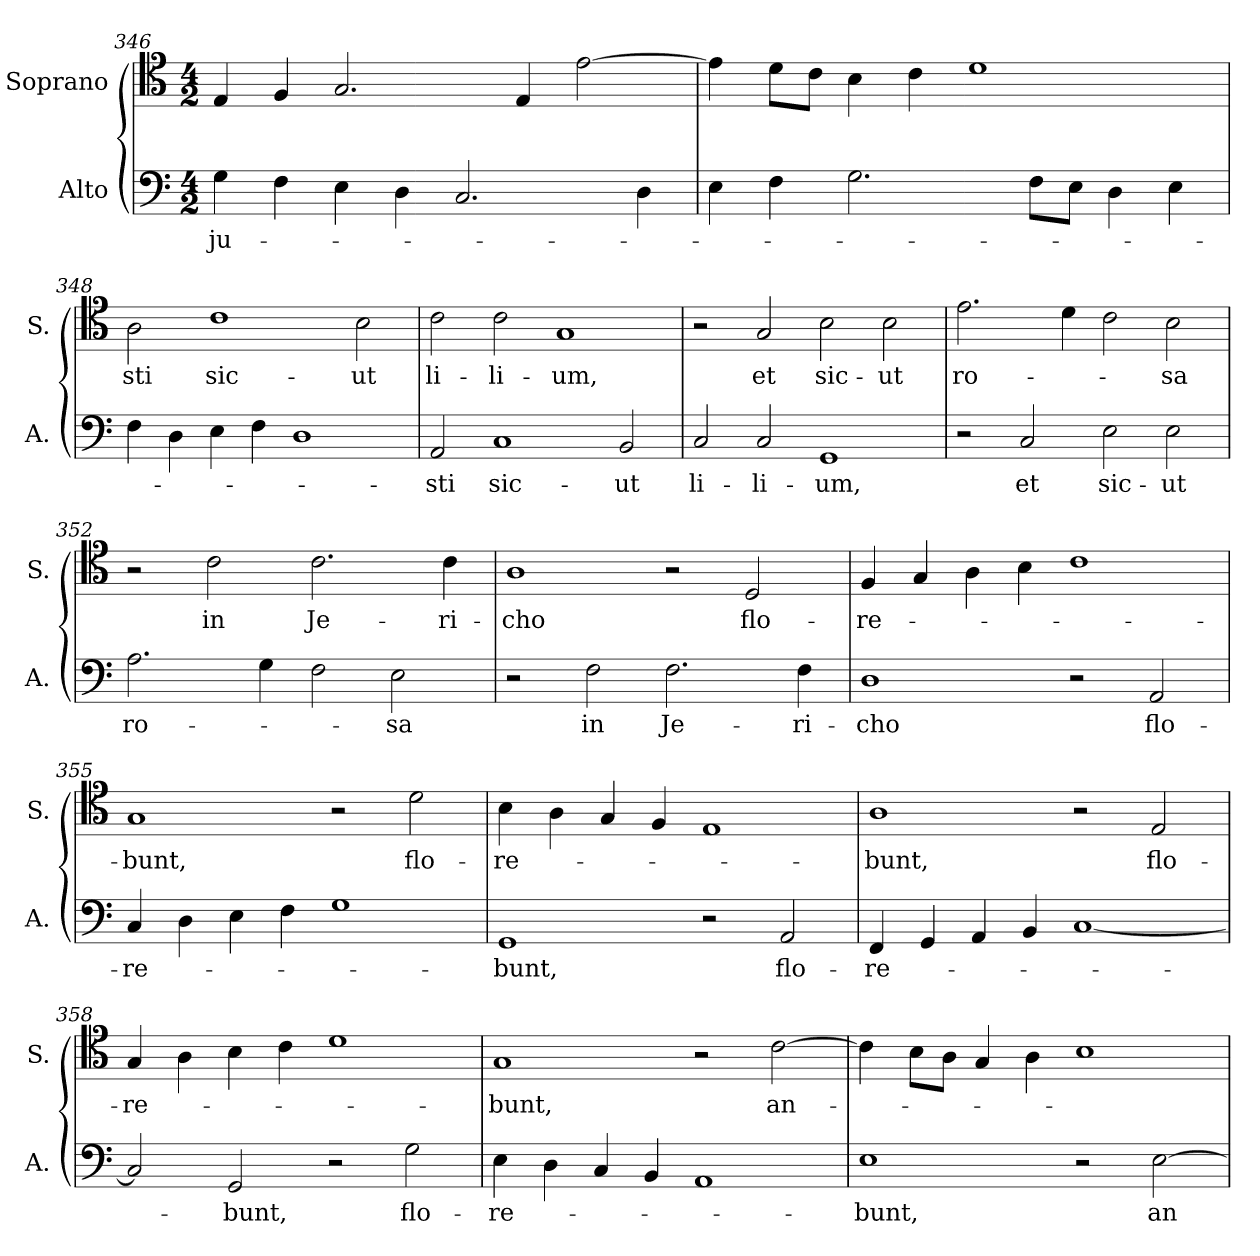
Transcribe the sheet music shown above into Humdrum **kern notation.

**kern	**text	**kern	**text
*part2	*part2	*part1	*part1
*staff2	*staff2	*staff1	*staff1
*I"Alto	*	*I"Soprano	*
*I'A.	*	*I'S.	*
!!LO:LB:g=z
*clefF4	*	*clefC4	*
*k[]	*	*k[]	*
*C:	*	*C:	*
*M4/2	*	*M4/2	*
=346	=346	=346	=346
!	!LO:LY:b:color=#000000	!	!
4Gi\	ju-	4Ei/	.
4Fi\	.	4Fi/	.
4Ei\	.	2.Gi/	.
4Di\	.	.	.
2.Ci/	.	.	.
.	.	4Ei/	.
.	.	[2ei\	.
4Di\	.	.	.
=347	=347	=347	=347
4Ei\	.	4ei\]	.
4Fi\	.	8di\L	.
.	.	8ci\J	.
2.Gi\	.	4Bi\	.
.	.	4ci\	.
.	.	1di	.
8Fi\L	.	.	.
8Ei\J	.	.	.
4Di\	.	.	.
4Ei\	.	.	.
=348	=348	=348	=348
!	!	!	!LO:LY:b:color=#000000
4Fi\	.	2Ai\	-sti
4Di\	.	.	.
!	!	!	!LO:LY:b:color=#000000
4Ei\	.	1ci	sic-
4Fi\	.	.	.
1Di	.	.	.
!	!	!	!LO:LY:b:color=#000000
.	.	2Bi\	-ut
=349	=349	=349	=349
!	!LO:LY:b:color=#000000	!	!
!	!	!	!LO:LY:b:color=#000000
2AAi/	-sti	2ci\	li-
!	!LO:LY:b:color=#000000	!	!
!	!	!	!LO:LY:b:color=#000000
1Ci	sic-	2ci\	-li-
!	!	!	!LO:LY:b:color=#000000
.	.	1Gi	-um,
!	!LO:LY:b:color=#000000	!	!
2BBi/	-ut	.	.
=350	=350	=350	=350
!	!LO:LY:b:color=#000000	!	!
2Ci/	li-	2r	.
!	!LO:LY:b:color=#000000	!	!
!	!	!	!LO:LY:b:color=#000000
2Ci/	-li-	2Gi/	et
!	!LO:LY:b:color=#000000	!	!
!	!	!	!LO:LY:b:color=#000000
1GGi	-um,	2Bi\	sic-
!	!	!	!LO:LY:b:color=#000000
.	.	2Bi\	-ut
=351	=351	=351	=351
!	!	!	!LO:LY:b:color=#000000
2r	.	2.ei\	ro-
!	!LO:LY:b:color=#000000	!	!
2Ci/	et	.	.
.	.	4di\	.
!	!LO:LY:b:color=#000000	!	!
2Ei\	sic-	2ci\	.
!	!LO:LY:b:color=#000000	!	!
!	!	!	!LO:LY:b:color=#000000
2Ei\	-ut	2Bi\	-sa
=352	=352	=352	=352
!	!LO:LY:b:color=#000000	!	!
2.Ai\	ro-	2r	.
!	!	!	!LO:LY:b:color=#000000
.	.	2ci\	in
4Gi\	.	.	.
!	!	!	!LO:LY:b:color=#000000
2Fi\	.	2.ci\	Je-
!	!LO:LY:b:color=#000000	!	!
2Ei\	-sa	.	.
!	!	!	!LO:LY:b:color=#000000
.	.	4ci\	-ri-
!!LO:LB:g=z
=353	=353	=353	=353
!	!	!	!LO:LY:b:color=#000000
2r	.	1Ai	-cho
!	!LO:LY:b:color=#000000	!	!
2Fi\	in	.	.
!	!LO:LY:b:color=#000000	!	!
2.Fi\	Je-	2r	.
!	!	!	!LO:LY:b:color=#000000
.	.	2Di/	flo-
!	!LO:LY:b:color=#000000	!	!
4Fi\	-ri-	.	.
=354	=354	=354	=354
!	!LO:LY:b:color=#000000	!	!
!	!	!	!LO:LY:b:color=#000000
1Di	-cho	4Fi/	-re-
.	.	4Gi/	.
.	.	4Ai\	.
.	.	4Bi\	.
2r	.	1ci	.
!	!LO:LY:b:color=#000000	!	!
2AAi/	flo-	.	.
=355	=355	=355	=355
!	!LO:LY:b:color=#000000	!	!
!	!	!	!LO:LY:b:color=#000000
4Ci/	-re-	1Gi	-bunt,
4Di\	.	.	.
4Ei\	.	.	.
4Fi\	.	.	.
1Gi	.	2r	.
!	!	!	!LO:LY:b:color=#000000
.	.	2di\	flo-
=356	=356	=356	=356
!	!LO:LY:b:color=#000000	!	!
!	!	!	!LO:LY:b:color=#000000
1GGi	-bunt,	4Bi\	-re-
.	.	4Ai\	.
.	.	4Gi/	.
.	.	4Fi/	.
2r	.	1Ei	.
!	!LO:LY:b:color=#000000	!	!
2AAi/	flo-	.	.
=357	=357	=357	=357
!	!LO:LY:b:color=#000000	!	!
!	!	!	!LO:LY:b:color=#000000
4FFi/	-re-	1Ai	-bunt,
4GGi/	.	.	.
4AAi/	.	.	.
4BBi/	.	.	.
[1Ci	.	2r	.
!	!	!	!LO:LY:b:color=#000000
.	.	2Ei/	flo-
=358	=358	=358	=358
!	!	!	!LO:LY:b:color=#000000
2Ci/]	.	4Gi/	-re-
.	.	4Ai\	.
!	!LO:LY:b:color=#000000	!	!
2GGi/	-bunt,	4Bi\	.
.	.	4ci\	.
2r	.	1di	.
!	!LO:LY:b:color=#000000	!	!
2Gi\	flo-	.	.
=359	=359	=359	=359
!	!LO:LY:b:color=#000000	!	!
!	!	!	!LO:LY:b:color=#000000
4Ei\	-re-	1Gi	-bunt,
4Di\	.	.	.
4Ci/	.	.	.
4BBi/	.	.	.
1AAi	.	2r	.
!	!	!	!LO:LY:b:color=#000000
.	.	[2ci\	an-
!!LO:LB:g=z
=360	=360	=360	=360
!	!LO:LY:b:color=#000000	!	!
1Ei	-bunt,	4ci\]	.
.	.	8Bi\L	.
.	.	8Ai\J	.
.	.	4Gi/	.
.	.	4Ai\	.
2r	.	1Bi	.
!	!LO:LY:b:color=#000000	!	!
[2Ei\	an-	.	.
=	=	=	=
*-	*-	*-	*-
